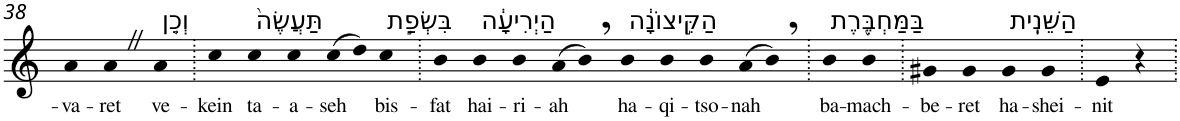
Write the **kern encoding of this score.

**kern	**text
*part1	*part1
*staff1	*staff1
*I"Piano	*
*I'Pno	*
!!LO:PB:g=z
*clefG2	*
*k[]	*
=38	=38
!	!LO:LY:b
4a	-va-
!	!LO:LY:b
4aZ	-ret
!LO:TX:a:t=וְכֵ֤ן	!
!	!LO:LY:b
4a	ve-
=39.	=39.
!	!LO:LY:b
4cc	-kein
!LO:TX:a:t=תַּעֲשֶׂה֙	!
!	!LO:LY:b
4cc	ta-
!	!LO:LY:b
4cc	-a-
!	!LO:LY:b
(8cc	-seh
8dd)	.
!LO:TX:a:t=בִּשְׂפַ֣ת	!
!	!LO:LY:b
4cc	bis-
=40.	=40.
!	!LO:LY:b
4b	-fat
!LO:TX:a:t=הַיְרִיעָ֔ה	!
!	!LO:LY:b
4b	hai-
!	!LO:LY:b
4b	-ri-
!	!LO:LY:b
(8a	-ah
8b,)	.
!LO:TX:a:t=הַקִּ֣יצוֹנָ֔ה	!
!	!LO:LY:b
4b	ha-
!	!LO:LY:b
4b	-qi-
!	!LO:LY:b
4b	-tso-
!	!LO:LY:b
(8a	-nah
8b,)	.
=41.	=41.
!LO:TX:a:t=בַּמַּחְבֶּ֖רֶת	!
!	!LO:LY:b
4b	ba-
!	!LO:LY:b
4b	-mach-
=42.	=42.
!	!LO:LY:b
4g#X	-be-
!	!LO:LY:b
4g#	-ret
!LO:TX:a:t=הַשֵּׁנִֽית	!
!	!LO:LY:b
4g#	ha-
!	!LO:LY:b
4g#	-shei-
=43.	=43.
!	!LO:LY:b
4e	-nit
4r	.
=.	=.
*-	*-
